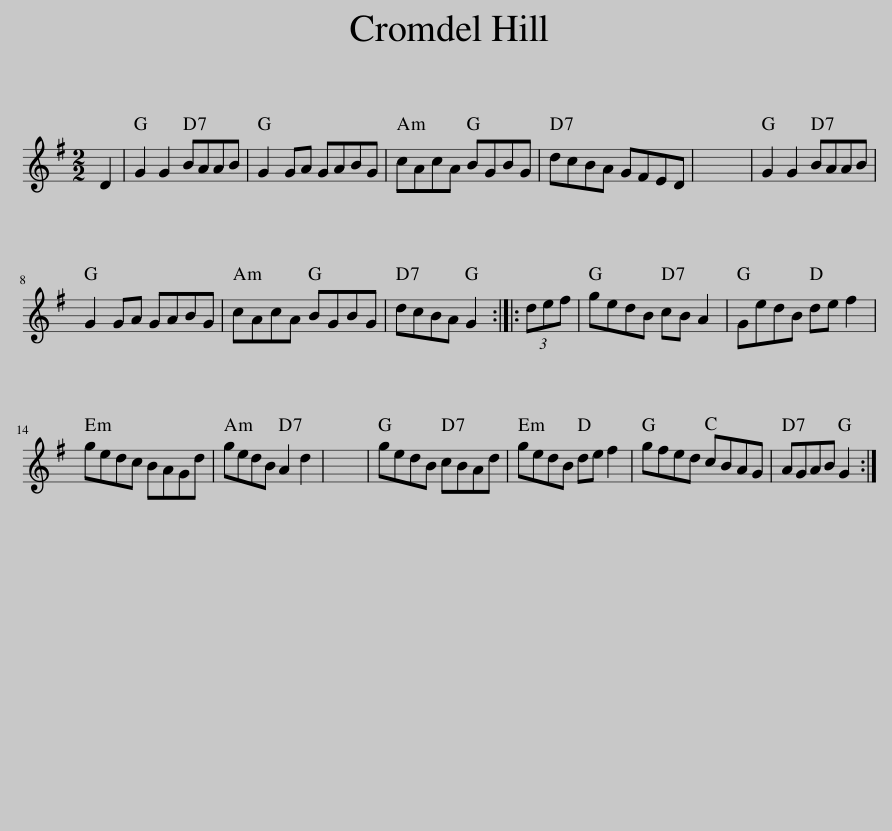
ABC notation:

X:1
L:1/8
M:2/2
I:linebreak $
K:G
V:1 treble
V:1
 D2 | G2 G2 BAAB | G2 GA GABG | cAcA BGBG | dcBA GFED | %5
 x8 | G2 G2 BAAB |$ G2 GA GABG | cAcA BGBG | dcBA G2 :: %10
 (3def | gedB cB A2 | GedB de f2 |$ gedc BAGd | gedB A2 d2 | %15
 x8 | gedB cBAd | gedB de f2 | gfed cBAG | AGAB G2 :| %20
